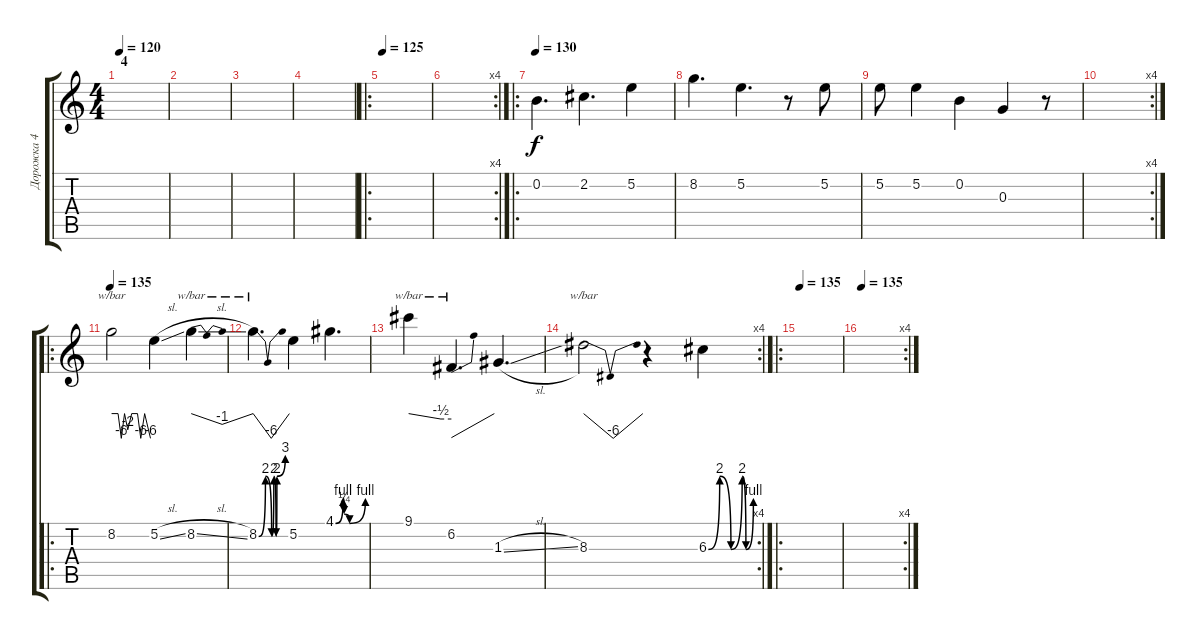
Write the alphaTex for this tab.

\track ("Дорожка 4" "Дорожка 4") {instrument distortionguitar}
\staff {score tabs}
\tuning (E4 B3 G3 D3 A2 E2) {hide}
\ts (4 4)
\section ("" "4")
\tempo 120
\clef g2
\ks c
|
|
|
|
\ro
\tempo 125
|
\rc 4
|
\ro
\tempo 130
0.2.4{d volume 11} 2.2.4{d} 5.2.4 |
8.2.4{d} 5.2.4{d} r.8 5.2.8 |
5.2.8 5.2.4 0.2.4 0.3.4 r.8 |
\rc 4
|
\ro
\tempo 135
8.2.2{tbe (custom default 0 0 10 0 15 -24 20 0 25 -8 31 0 40 0 45 -24 51 0 60 -24) dy f volume 6} 5.2{sl}.4 8.2{sl}.4{tbe (dip default 0 0 30 -4 60 0)} |
8.2{be (custom 0 0 15 8 29 0 34 8 39 0 41 8 60 12)}.4{d tbe (dip default 0 0 30 -24 60 0)} 5.2.4 4.1{be (custom 0 0 15 4 17 1 28 0 60 4)}.4{d} |
9.1.4{tbe (custom default 0 0 45 -2 60 -2)} 6.2.4{d tbe (dive default 0 -22 60 0)} 1.3{sl}.4{d} |
\rc 4
8.3.2{tbe (dip default 0 0 15 -24 30 -24 60 0)} r.4 6.3{be (custom 0 0 15 8 30 0 45 8 50 0 60 4)}.4 |
\ro
\tempo 125
\tempo 135
|
\rc 4
\tempo 135
